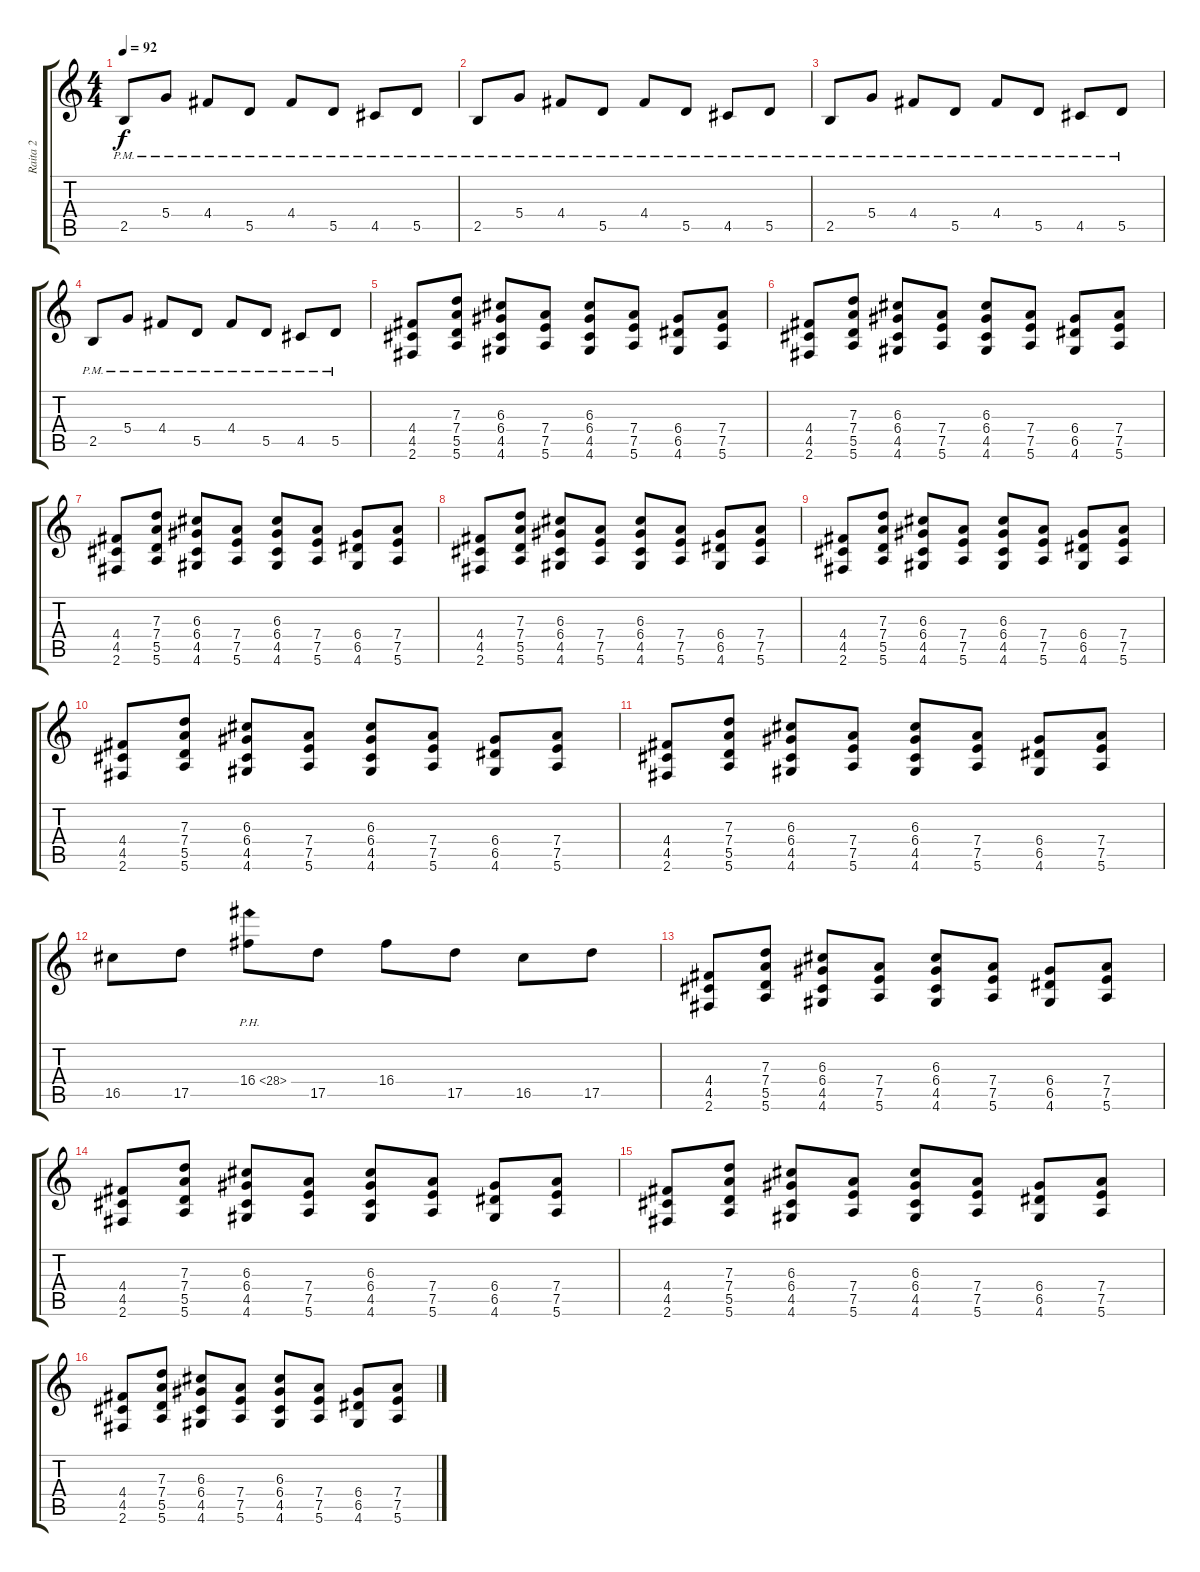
\track ("Raita 2" "Raita 2") {instrument distortionguitar}
\staff {score tabs}
\tuning (E4 B3 G3 D3 A2 E2) {hide}
\ts (4 4)
\tempo 92
\clef g2
\ks c
2.5{pm}.8{dy f instrument distortionguitar} 5.4{pm}.8 4.4{pm}.8 5.5{pm}.8 4.4{pm}.8 5.5{pm}.8 4.5{pm}.8 5.5{pm}.8 |
2.5{pm}.8 5.4{pm}.8 4.4{pm}.8 5.5{pm}.8 4.4{pm}.8 5.5{pm}.8 4.5{pm}.8 5.5{pm}.8 |
2.5{pm}.8 5.4{pm}.8 4.4{pm}.8 5.5{pm}.8 4.4{pm}.8 5.5{pm}.8 4.5{pm}.8 5.5{pm}.8 |
2.5{pm}.8 5.4{pm}.8 4.4{pm}.8 5.5{pm}.8 4.4{pm}.8 5.5{pm}.8 4.5{pm}.8 5.5{pm}.8 |
(4.4 4.5 2.6).8 (7.3 7.4 5.5 5.6).8 (6.3 6.4 4.5 4.6).8 (7.4 7.5 5.6).8 (6.3 6.4 4.5 4.6).8 (7.4 7.5 5.6).8 (6.4 6.5 4.6).8 (7.4 7.5 5.6).8 |
(4.4 4.5 2.6).8 (7.3 7.4 5.5 5.6).8 (6.3 6.4 4.5 4.6).8 (7.4 7.5 5.6).8 (6.3 6.4 4.5 4.6).8 (7.4 7.5 5.6).8 (6.4 6.5 4.6).8 (7.4 7.5 5.6).8 |
(4.4 4.5 2.6).8 (7.3 7.4 5.5 5.6).8 (6.3 6.4 4.5 4.6).8 (7.4 7.5 5.6).8 (6.3 6.4 4.5 4.6).8 (7.4 7.5 5.6).8 (6.4 6.5 4.6).8 (7.4 7.5 5.6).8 |
(4.4 4.5 2.6).8 (7.3 7.4 5.5 5.6).8 (6.3 6.4 4.5 4.6).8 (7.4 7.5 5.6).8 (6.3 6.4 4.5 4.6).8 (7.4 7.5 5.6).8 (6.4 6.5 4.6).8 (7.4 7.5 5.6).8 |
(4.4 4.5 2.6).8 (7.3 7.4 5.5 5.6).8 (6.3 6.4 4.5 4.6).8 (7.4 7.5 5.6).8 (6.3 6.4 4.5 4.6).8 (7.4 7.5 5.6).8 (6.4 6.5 4.6).8 (7.4 7.5 5.6).8 |
(4.4 4.5 2.6).8 (7.3 7.4 5.5 5.6).8 (6.3 6.4 4.5 4.6).8 (7.4 7.5 5.6).8 (6.3 6.4 4.5 4.6).8 (7.4 7.5 5.6).8 (6.4 6.5 4.6).8 (7.4 7.5 5.6).8 |
(4.4 4.5 2.6).8 (7.3 7.4 5.5 5.6).8 (6.3 6.4 4.5 4.6).8 (7.4 7.5 5.6).8 (6.3 6.4 4.5 4.6).8 (7.4 7.5 5.6).8 (6.4 6.5 4.6).8 (7.4 7.5 5.6).8 |
16.5.8 17.5.8 16.4{ph 12}.8 17.5.8 16.4.8 17.5.8 16.5.8 17.5.8 |
(4.4 4.5 2.6).8 (7.3 7.4 5.5 5.6).8 (6.3 6.4 4.5 4.6).8 (7.4 7.5 5.6).8 (6.3 6.4 4.5 4.6).8 (7.4 7.5 5.6).8 (6.4 6.5 4.6).8 (7.4 7.5 5.6).8 |
(4.4 4.5 2.6).8 (7.3 7.4 5.5 5.6).8 (6.3 6.4 4.5 4.6).8 (7.4 7.5 5.6).8 (6.3 6.4 4.5 4.6).8 (7.4 7.5 5.6).8 (6.4 6.5 4.6).8 (7.4 7.5 5.6).8 |
(4.4 4.5 2.6).8 (7.3 7.4 5.5 5.6).8 (6.3 6.4 4.5 4.6).8 (7.4 7.5 5.6).8 (6.3 6.4 4.5 4.6).8 (7.4 7.5 5.6).8 (6.4 6.5 4.6).8 (7.4 7.5 5.6).8 |
(4.4 4.5 2.6).8 (7.3 7.4 5.5 5.6).8 (6.3 6.4 4.5 4.6).8 (7.4 7.5 5.6).8 (6.3 6.4 4.5 4.6).8 (7.4 7.5 5.6).8 (6.4 6.5 4.6).8 (7.4 7.5 5.6).8
